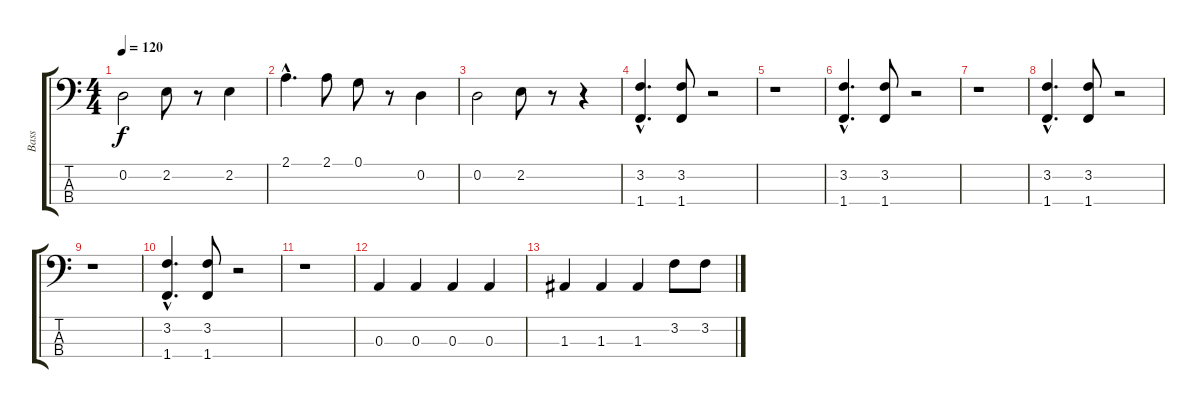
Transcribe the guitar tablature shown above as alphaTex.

\track ("Bass" "Bass") {instrument electricbasspick}
\staff {score tabs}
\tuning (G2 D2 A1 E1) {hide}
\ts (4 4)
\tempo 120
\clef f4
\ks c
0.2.2{dy f} 2.2.8 r.8 2.2.4 |
2.1{hac}.4{d} 2.1.8 0.1.8 r.8 0.2.4 |
0.2.2 2.2.8 r.8 r.4 |
(3.2{hac} 1.4{hac}).4{d} (3.2 1.4).8 r.2 |
r.1 |
(3.2{hac} 1.4{hac}).4{d} (3.2 1.4).8 r.2 |
r.1 |
(3.2{hac} 1.4{hac}).4{d} (3.2 1.4).8 r.2 |
r.1 |
(3.2{hac} 1.4{hac}).4{d} (3.2 1.4).8 r.2 |
r.1 |
0.3.4 0.3.4 0.3.4 0.3.4 |
1.3.4 1.3.4 1.3.4 3.2.8 3.2.8
